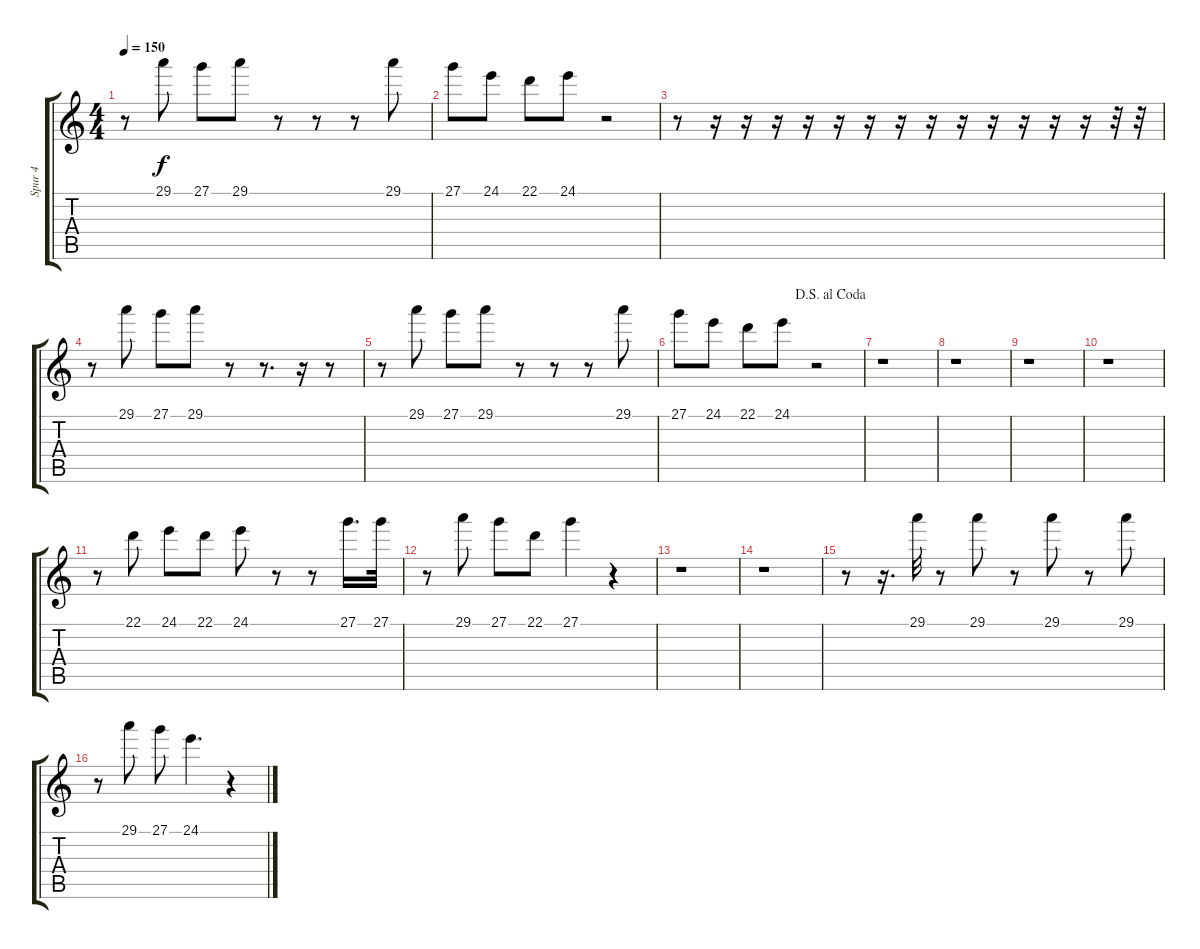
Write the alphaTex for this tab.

\track ("Spur 4" "Spur 4") {instrument flute}
\staff {score tabs}
\tuning (E4 B3 G3 D3 A2 E2) {hide}
\ts (4 4)
\tempo 150
\clef g2
\ks c
r.8{dy f} 29.1.8 27.1.8 29.1.8 r.8 r.8 r.8 29.1.8 |
27.1.8 24.1.8 22.1.8 24.1.8 r.2 |
r.8 r.16 r.16 r.16 r.16 r.16 r.16 r.16 r.16 r.16 r.16 r.16 r.16 r.16 r.32 r.32 |
r.8 29.1.8 27.1.8 29.1.8 r.8 r.8{d} r.16 r.8 |
r.8 29.1.8 27.1.8 29.1.8 r.8 r.8 r.8 29.1.8 |
\jump dalsegnoalcoda
27.1.8 24.1.8 22.1.8 24.1.8 r.2 |
r.1 |
r.1 |
r.1 |
r.1 |
r.8 22.1.8 24.1.8 22.1.8 24.1.8 r.8 r.8 27.1.16{d} 27.1.32 |
r.8 29.1.8 27.1.8 22.1.8 27.1.4 r.4 |
r.1 |
r.1 |
r.8 r.16{d} 29.1.32 r.8 29.1.8 r.8 29.1.8 r.8 29.1.8 |
r.8 29.1.8 27.1.8 24.1.4{d} r.4
